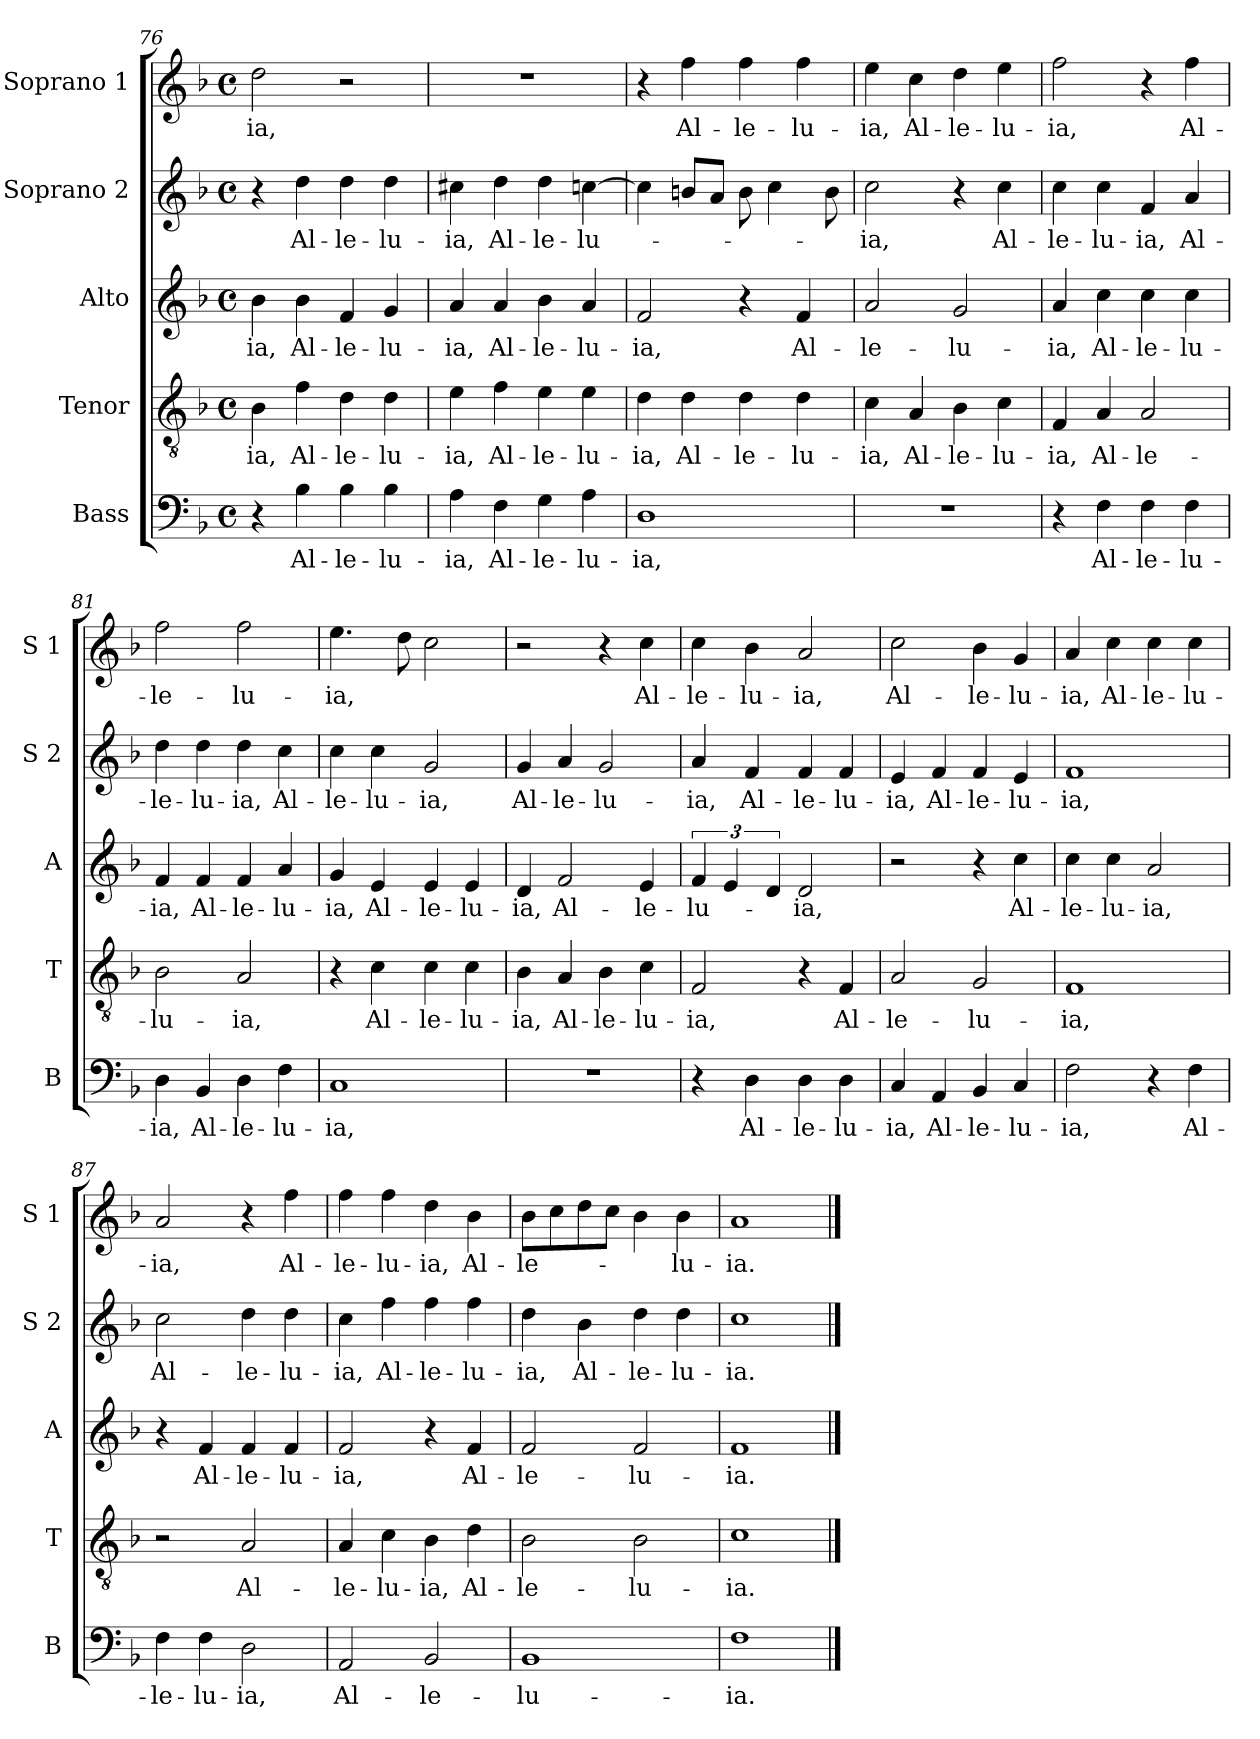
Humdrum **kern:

**kern	**text	**kern	**text	**kern	**text	**kern	**text	**kern	**text
*part5	*part5	*part4	*part4	*part3	*part3	*part2	*part2	*part1	*part1
*staff5	*staff5	*staff4	*staff4	*staff3	*staff3	*staff2	*staff2	*staff1	*staff1
*I"Bass	*	*I"Tenor	*	*I"Alto	*	*I"Soprano 2	*	*I"Soprano 1	*
*I'B	*	*I'T	*	*I'A	*	*I'S 2	*	*I'S 1	*
*clefF4	*	*clefGv2	*	*clefG2	*	*clefG2	*	*clefG2	*
*k[b-]	*	*k[b-]	*	*k[b-]	*	*k[b-]	*	*k[b-]	*
*F:	*	*F:	*	*F:	*	*F:	*	*F:	*
*M4/4	*	*M4/4	*	*M4/4	*	*M4/4	*	*M4/4	*
*met(c)	*	*met(c)	*	*met(c)	*	*met(c)	*	*met(c)	*
=76	=76	=76	=76	=76	=76	=76	=76	=76	=76
4r	.	4B-\	-ia,	4b-\	-ia,	4r	.	2dd\	-ia,
4B-\	Al-	4f\	Al-	4b-\	Al-	4dd\	Al-	.	.
4B-\	-le-	4d\	-le-	4f/	-le-	4dd\	-le-	2r	.
4B-\	-lu-	4d\	-lu-	4g/	-lu-	4dd\	-lu-	.	.
=77	=77	=77	=77	=77	=77	=77	=77	=77	=77
4A\	-ia,	4e\	-ia,	4a/	-ia,	4cc#X\	-ia,	1r	.
4F\	Al-	4f\	Al-	4a/	Al-	4dd\	Al-	.	.
4G\	-le-	4e\	-le-	4b-\	-le-	4dd\	-le-	.	.
4A\	-lu-	4e\	-lu-	4a/	-lu-	[4ccn\	-lu-	.	.
=78	=78	=78	=78	=78	=78	=78	=78	=78	=78
1D	-ia,	4d\	-ia,	2f/	-ia,	4cc\]	.	4r	.
.	.	4d\	Al-	.	.	8bn/L	.	4ff\	Al-
.	.	.	.	.	.	8a/J	.	.	.
.	.	4d\	-le-	4r	.	8b\	.	4ff\	-le-
.	.	.	.	.	.	4cc\	.	.	.
.	.	4d\	-lu-	4f/	Al-	.	.	4ff\	-lu-
.	.	.	.	.	.	8b\	.	.	.
=79	=79	=79	=79	=79	=79	=79	=79	=79	=79
1r	.	4c\	-ia,	2a/	-le-	2cc\	-ia,	4ee\	-ia,
.	.	4A/	Al-	.	.	.	.	4cc\	Al-
.	.	4B-\	-le-	2g/	-lu-	4r	.	4dd\	-le-
.	.	4c\	-lu-	.	.	4cc\	Al-	4ee\	-lu-
!!LO:PB:g=z
=80	=80	=80	=80	=80	=80	=80	=80	=80	=80
4r	.	4F/	-ia,	4a/	-ia,	4cc\	-le-	2ff\	-ia,
4F\	Al-	4A/	Al-	4cc\	Al-	4cc\	-lu-	.	.
4F\	-le-	2A/	-le-	4cc\	-le-	4f/	-ia,	4r	.
4F\	-lu-	.	.	4cc\	-lu-	4a/	Al-	4ff\	Al-
=81	=81	=81	=81	=81	=81	=81	=81	=81	=81
4D\	-ia,	2B-\	-lu-	4f/	-ia,	4dd\	-le-	2ff\	-le-
4BB-/	Al-	.	.	4f/	Al-	4dd\	-lu-	.	.
4D\	-le-	2A/	-ia,	4f/	-le-	4dd\	-ia,	2ff\	-lu-
4F\	-lu-	.	.	4a/	-lu-	4cc\	Al-	.	.
=82	=82	=82	=82	=82	=82	=82	=82	=82	=82
1C	-ia,	4r	.	4g/	-ia,	4cc\	-le-	4.ee\	-ia,
.	.	4c\	Al-	4e/	Al-	4cc\	-lu-	.	.
.	.	.	.	.	.	.	.	8dd\	.
.	.	4c\	-le-	4e/	-le-	2g/	-ia,	2cc\	.
.	.	4c\	-lu-	4e/	-lu-	.	.	.	.
=83	=83	=83	=83	=83	=83	=83	=83	=83	=83
1r	.	4B-\	-ia,	4d/	-ia,	4g/	Al-	2r	.
.	.	4A/	Al-	2f/	Al-	4a/	-le-	.	.
.	.	4B-\	-le-	.	.	2g/	-lu-	4r	.
.	.	4c\	-lu-	4e/	-le-	.	.	4cc\	Al-
=84	=84	=84	=84	=84	=84	=84	=84	=84	=84
4r	.	2F/	-ia,	6f/	-lu-	4a/	-ia,	4cc\	-le-
.	.	.	.	6e/	.	.	.	.	.
4D\	Al-	.	.	.	.	4f/	Al-	4b-\	-lu-
.	.	.	.	6d/	.	.	.	.	.
4D\	-le-	4r	.	2d/	-ia,	4f/	-le-	2a/	-ia,
4D\	-lu-	4F/	Al-	.	.	4f/	-lu-	.	.
=85	=85	=85	=85	=85	=85	=85	=85	=85	=85
4C/	-ia,	2A/	-le-	2r	.	4e/	-ia,	2cc\	Al-
4AA/	Al-	.	.	.	.	4f/	Al-	.	.
4BB-/	-le-	2G/	-lu-	4r	.	4f/	-le-	4b-\	-le-
4C/	-lu-	.	.	4cc\	Al-	4e/	-lu-	4g/	-lu-
!!LO:LB:g=z
=86	=86	=86	=86	=86	=86	=86	=86	=86	=86
2F\	-ia,	1F	-ia,	4cc\	-le-	1f	-ia,	4a/	-ia,
.	.	.	.	4cc\	-lu-	.	.	4cc\	Al-
4r	.	.	.	2a/	-ia,	.	.	4cc\	-le-
4F\	Al-	.	.	.	.	.	.	4cc\	-lu-
=87	=87	=87	=87	=87	=87	=87	=87	=87	=87
4F\	-le-	2r	.	4r	.	2cc\	Al-	2a/	-ia,
4F\	-lu-	.	.	4f/	Al-	.	.	.	.
2D\	-ia,	2A/	Al-	4f/	-le-	4dd\	-le-	4r	.
.	.	.	.	4f/	-lu-	4dd\	-lu-	4ff\	Al-
=88	=88	=88	=88	=88	=88	=88	=88	=88	=88
2AA/	Al-	4A/	-le-	2f/	-ia,	4cc\	-ia,	4ff\	-le-
.	.	4c\	-lu-	.	.	4ff\	Al-	4ff\	-lu-
2BB-/	-le-	4B-\	-ia,	4r	.	4ff\	-le-	4dd\	-ia,
.	.	4d\	Al-	4f/	Al-	4ff\	-lu-	4b-\	Al-
=89	=89	=89	=89	=89	=89	=89	=89	=89	=89
1BB-	-lu-	2B-\	-le-	2f/	-le-	4dd\	-ia,	8b-\L	-le-
.	.	.	.	.	.	.	.	8cc\	.
.	.	.	.	.	.	4b-\	Al-	8dd\	.
.	.	.	.	.	.	.	.	8cc\J	.
.	.	2B-\	-lu-	2f/	-lu-	4dd\	-le-	4b-\	.
.	.	.	.	.	.	4dd\	-lu-	4b-\	-lu-
=90	=90	=90	=90	=90	=90	=90	=90	=90	=90
1F	-ia.	1c	-ia.	1f	-ia.	1cc	-ia.	1a	-ia.
==	==	==	==	==	==	==	==	==	==
*-	*-	*-	*-	*-	*-	*-	*-	*-	*-
